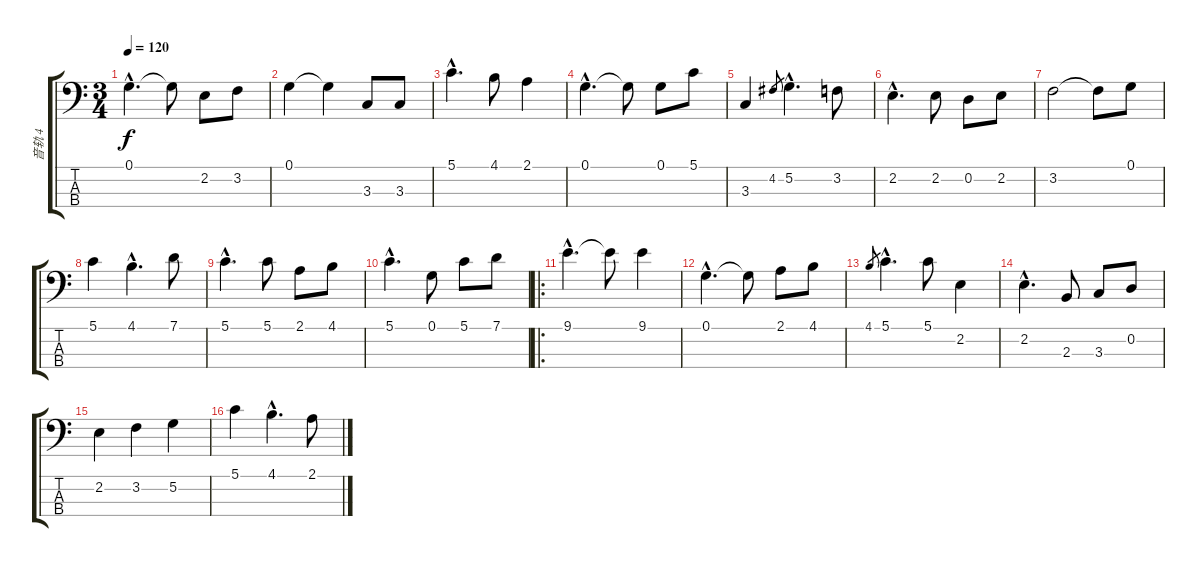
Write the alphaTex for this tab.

\track ("音轨 4" "音轨 4") {instrument electricbassfinger}
\staff {score tabs}
\tuning (G2 D2 A1 E1) {hide}
\ts (3 4)
\tempo 120
\clef f4
\ks c
0.1{hac}.4{d dy f} 0.1{t}.8 2.2.8 3.2.8 |
0.1.4 0.1{t}.4 3.3.8 3.3.8 |
5.1{hac}.4{d} 4.1.8 2.1.4 |
0.1{hac}.4{d} 0.1{t}.8 0.1.8 5.1.8 |
3.3.4 4.2.8{gr} 5.2{hac}.4{d} 3.2.8 |
2.2{hac}.4{d} 2.2.8 0.2.8 2.2.8 |
3.2.2 3.2{t}.8 0.1.8 |
5.1.4 4.1{hac}.4{d} 7.1.8 |
5.1{hac}.4{d} 5.1.8 2.1.8 4.1.8 |
5.1{hac}.4{d} 0.1.8 5.1.8 7.1.8 |
\ro
9.1{hac}.4{d} 9.1{t}.8 9.1.4 |
0.1{hac}.4{d} 0.1{t}.8 2.1.8 4.1.8 |
4.1.8{gr} 5.1{hac}.4{d} 5.1.8 2.2.4 |
2.2{hac}.4{d} 2.3.8 3.3.8 0.2.8 |
2.2.4 3.2.4 5.2.4 |
5.1.4 4.1{hac}.4{d} 2.1.8
